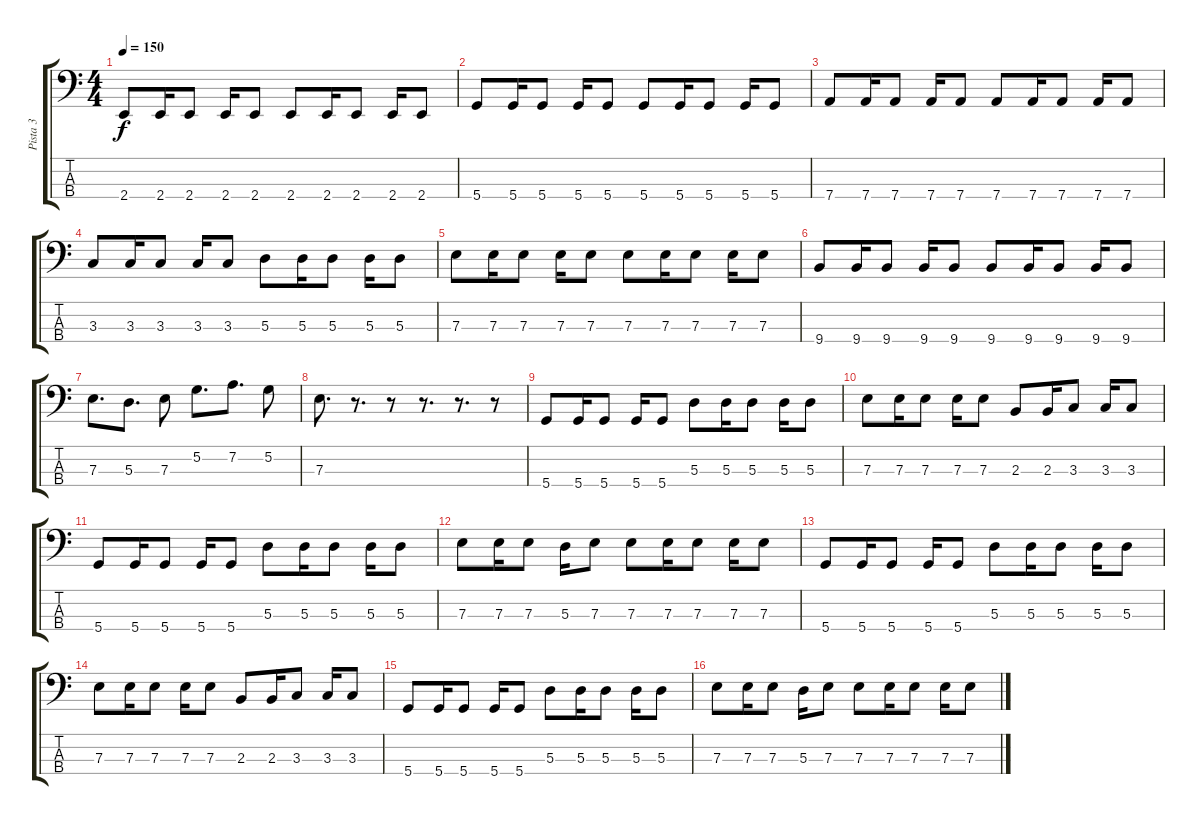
\track ("Pista 3" "Pista 3") {instrument electricbassfinger}
\staff {score tabs}
\tuning (G2 D2 A1 D1) {hide}
\ts (4 4)
\tempo 150
\clef f4
\ks c
2.4.8{dy f} 2.4.16 2.4.8 2.4.16 2.4.8 2.4.8 2.4.16 2.4.8 2.4.16 2.4.8 |
5.4.8 5.4.16 5.4.8 5.4.16 5.4.8 5.4.8 5.4.16 5.4.8 5.4.16 5.4.8 |
7.4.8 7.4.16 7.4.8 7.4.16 7.4.8 7.4.8 7.4.16 7.4.8 7.4.16 7.4.8 |
3.3.8 3.3.16 3.3.8 3.3.16 3.3.8 5.3.8 5.3.16 5.3.8 5.3.16 5.3.8 |
7.3.8 7.3.16 7.3.8 7.3.16 7.3.8 7.3.8 7.3.16 7.3.8 7.3.16 7.3.8 |
9.4.8 9.4.16 9.4.8 9.4.16 9.4.8 9.4.8 9.4.16 9.4.8 9.4.16 9.4.8 |
7.3.8{d} 5.3.8{d} 7.3.8 5.2.8{d} 7.2.8{d} 5.2.8 |
7.3.8{d} r.8{d} r.8 r.8{d} r.8{d} r.8 |
5.4.8 5.4.16 5.4.8 5.4.16 5.4.8 5.3.8 5.3.16 5.3.8 5.3.16 5.3.8 |
7.3.8 7.3.16 7.3.8 7.3.16 7.3.8 2.3.8 2.3.16 3.3.8 3.3.16 3.3.8 |
5.4.8 5.4.16 5.4.8 5.4.16 5.4.8 5.3.8 5.3.16 5.3.8 5.3.16 5.3.8 |
7.3.8 7.3.16 7.3.8 5.3.16 7.3.8 7.3.8 7.3.16 7.3.8 7.3.16 7.3.8 |
5.4.8 5.4.16 5.4.8 5.4.16 5.4.8 5.3.8 5.3.16 5.3.8 5.3.16 5.3.8 |
7.3.8 7.3.16 7.3.8 7.3.16 7.3.8 2.3.8 2.3.16 3.3.8 3.3.16 3.3.8 |
5.4.8 5.4.16 5.4.8 5.4.16 5.4.8 5.3.8 5.3.16 5.3.8 5.3.16 5.3.8 |
7.3.8 7.3.16 7.3.8 5.3.16 7.3.8 7.3.8 7.3.16 7.3.8 7.3.16 7.3.8
